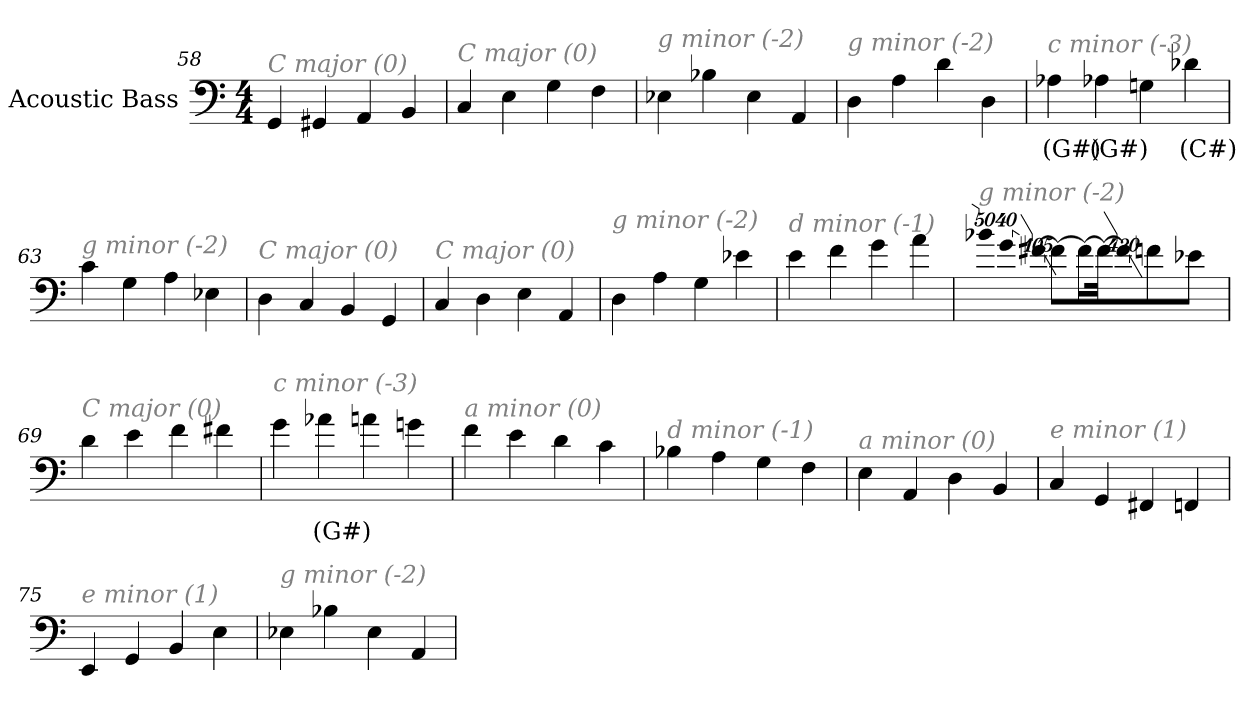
**kern	**text
*part1	*part1
*staff1	*staff1
*I"Acoustic Bass	*
*clefF4	*
*ITrd7c12	*
*k[]	*
*C:	*
*M4/4	*
=58	=58
!LO:TX:i:color=#808080:t=C major (0)	!
4GGG	.
4GGG#X	.
4AAA	.
4BBB	.
=59	=59
!LO:TX:i:color=#808080:t=C major (0)	!
4CC	.
4EE	.
4GG	.
4FF	.
=60	=60
!LO:TX:i:color=#808080:t=g minor (-2)	!
4EE-X	.
4BB-X	.
4EE-	.
4AAA	.
=61	=61
!LO:TX:i:color=#808080:t=g minor (-2)	!
4DD	.
4AA	.
4D	.
4DD	.
=62	=62
!LO:TX:i:color=#808080:t=c minor (-3)	!
4AA-Xi	(G#)
4AA-Xi	(G#)
4GGn	.
4D-Xi	(C#)
=63	=63
!LO:TX:i:color=#808080:t=g minor (-2)	!
4C	.
4GG	.
4AA	.
4EE-X	.
=64	=64
!LO:TX:i:color=#808080:t=C major (0)	!
4DD	.
4CC	.
4BBB	.
4GGG	.
=65	=65
!LO:TX:i:color=#808080:t=C major (0)	!
4CC	.
4DD	.
4EE	.
4AAA	.
=66	=66
!LO:TX:i:color=#808080:t=g minor (-2)	!
4DD	.
4AA	.
4GG	.
4E-X	.
=67	=67
!LO:TX:i:color=#808080:t=d minor (-1)	!
4E	.
4F	.
4G	.
4A	.
=68	=68
!LO:TX:i:color=#808080:t=g minor (-2)	!
!LO:N:vis=8	!
40320%3347B-X	.
!LO:N:vis=4	!
20160%3347G	.
!LO:N:vis=1024	!
[13440%13F#X	.
8F#\L_	.
16F#\L_	.
32F#\L_	.
!LO:N:vis=1024%31	!
13440%407F#\JJJk]	.
4Fn	.
4E-X	.
=69	=69
!LO:TX:i:color=#808080:t=C major (0)	!
4D	.
4E	.
4F	.
4F#X	.
=70	=70
!LO:TX:i:color=#808080:t=c minor (-3)	!
4G	.
4A-Xi	(G#)
4A	.
4Gn	.
=71	=71
!LO:TX:i:color=#808080:t=a minor (0)	!
4F	.
4E	.
4D	.
4C	.
=72	=72
!LO:TX:i:color=#808080:t=d minor (-1)	!
4BB-X	.
4AA	.
4GG	.
4FF	.
=73	=73
!LO:TX:i:color=#808080:t=a minor (0)	!
4EE	.
4AAA	.
4DD	.
4BBB	.
=74	=74
!LO:TX:i:color=#808080:t=e minor (1)	!
4CC	.
4GGG	.
4FFF#X	.
4FFFn	.
=75	=75
!LO:TX:i:color=#808080:t=e minor (1)	!
4EEE	.
4GGG	.
4BBB	.
4EE	.
=76	=76
!LO:TX:i:color=#808080:t=g minor (-2)	!
4EE-X	.
4BB-X	.
4EE-	.
4AAA	.
=	=
*-	*-
